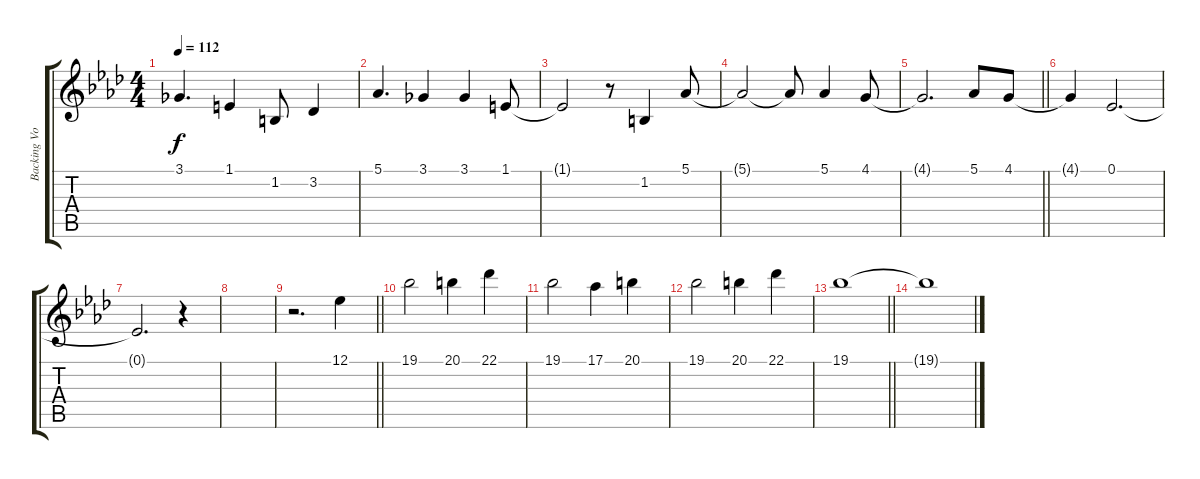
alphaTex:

\track ("Backing Vocals" "Backing Vo") {instrument viola}
\staff {score tabs}
\tuning (Eb4 Bb3 Gb3 Db3 Ab2 Db2) {hide}
\ts (4 4)
\tempo 112
\clef g2
\ks ab
3.1.4{d dy f} 1.1.4 1.2.8 3.2.4 |
5.1.4{d} 3.1.4 3.1.4 1.1.8 |
1.1{t}.2 r.8 1.2.4 5.1.8 |
5.1{t}.2 5.1{t}.8 5.1.4 4.1.8 |
\barLineRight lightlight
4.1{t}.2{d} 5.1.8 4.1.8 |
4.1{t}.4 0.1.2{d} |
0.1{t}.2{d} r.4 |
|
\barLineRight lightlight
r.2{d} 12.1.4 |
19.1.2 20.1.4 22.1.4 |
19.1.2 17.1.4 20.1.4 |
19.1.2 20.1.4 22.1.4 |
\barLineRight lightlight
19.1.1 |
19.1{t}.1
